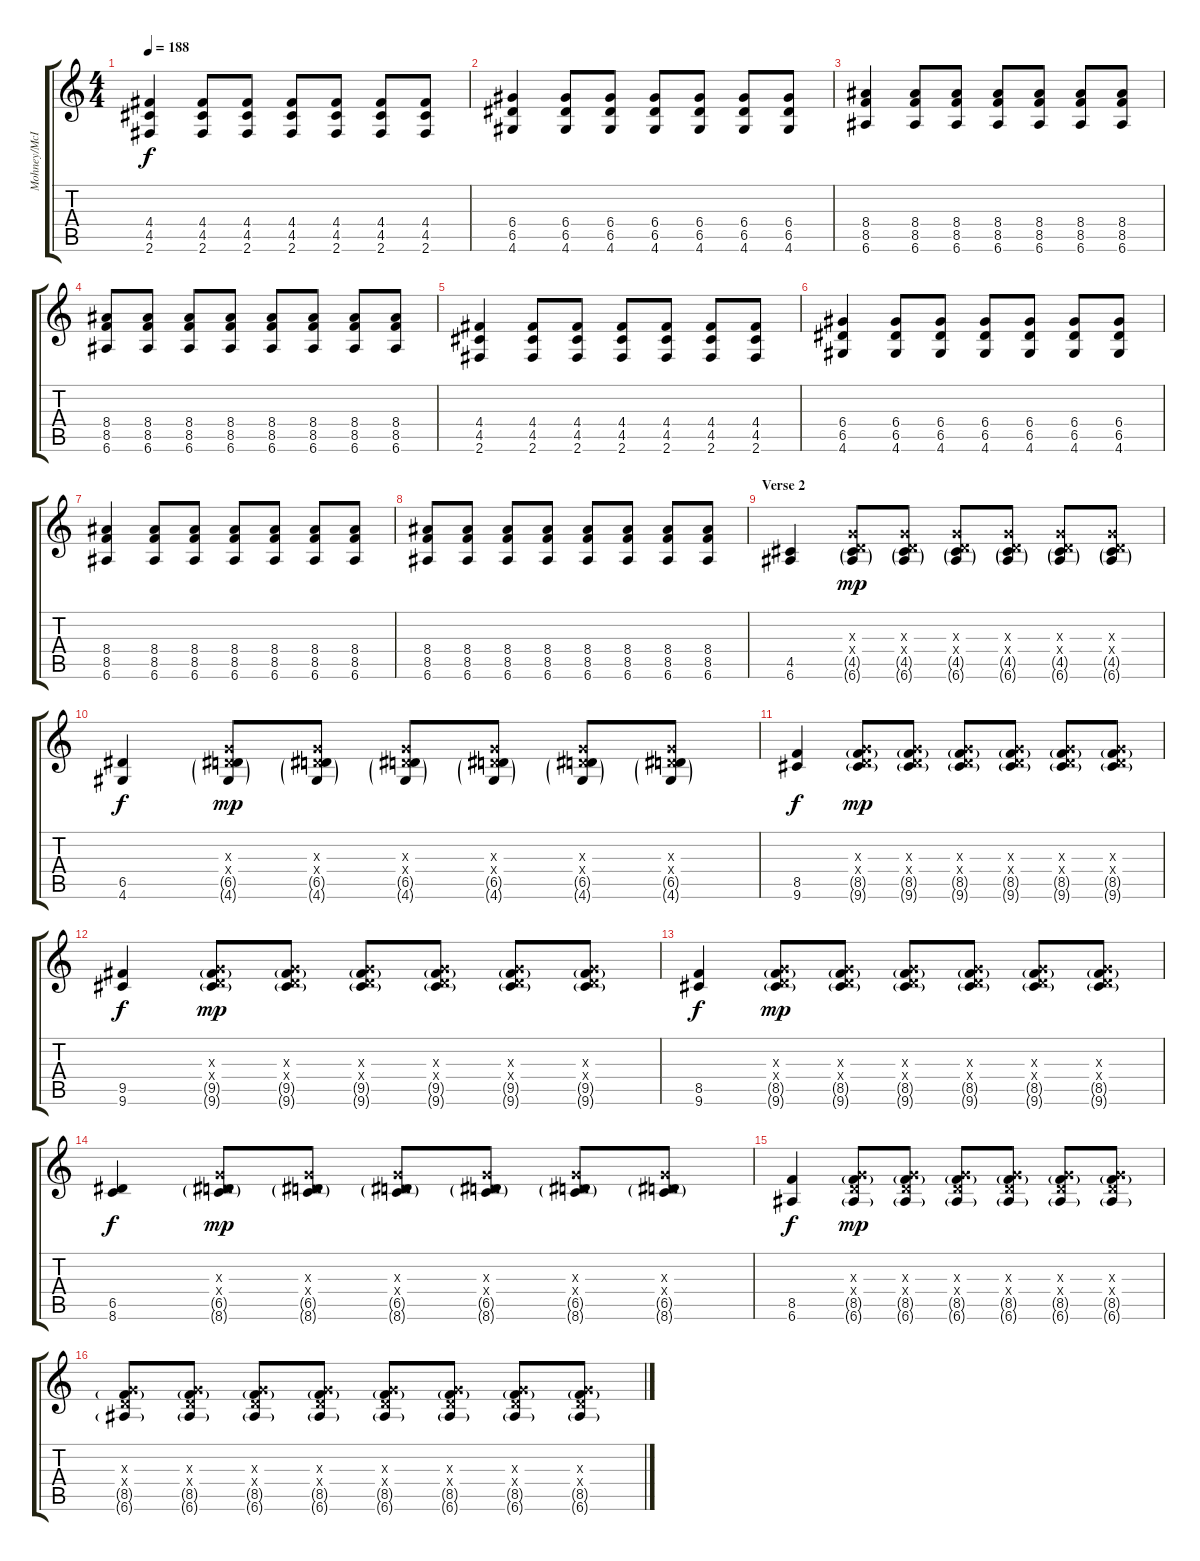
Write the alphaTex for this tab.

\track ("Mohney/McIIrath (Guitar)" "Mohney/McI") {instrument overdrivenguitar}
\staff {score tabs}
\tuning (E4 B3 G3 D3 A2 E2) {hide}
\ts (4 4)
\tempo 188
\clef g2
\ks c
(4.4 4.5 2.6).4{dy f} (4.4 4.5 2.6).8 (4.4 4.5 2.6).8 (4.4 4.5 2.6).8 (4.4 4.5 2.6).8 (4.4 4.5 2.6).8 (4.4 4.5 2.6).8 |
(6.4 6.5 4.6).4 (6.4 6.5 4.6).8 (6.4 6.5 4.6).8 (6.4 6.5 4.6).8 (6.4 6.5 4.6).8 (6.4 6.5 4.6).8 (6.4 6.5 4.6).8 |
(8.4 8.5 6.6).4 (8.4 8.5 6.6).8 (8.4 8.5 6.6).8 (8.4 8.5 6.6).8 (8.4 8.5 6.6).8 (8.4 8.5 6.6).8 (8.4 8.5 6.6).8 |
(8.4 8.5 6.6).8 (8.4 8.5 6.6).8 (8.4 8.5 6.6).8 (8.4 8.5 6.6).8 (8.4 8.5 6.6).8 (8.4 8.5 6.6).8 (8.4 8.5 6.6).8 (8.4 8.5 6.6).8 |
(4.4 4.5 2.6).4 (4.4 4.5 2.6).8 (4.4 4.5 2.6).8 (4.4 4.5 2.6).8 (4.4 4.5 2.6).8 (4.4 4.5 2.6).8 (4.4 4.5 2.6).8 |
(6.4 6.5 4.6).4 (6.4 6.5 4.6).8 (6.4 6.5 4.6).8 (6.4 6.5 4.6).8 (6.4 6.5 4.6).8 (6.4 6.5 4.6).8 (6.4 6.5 4.6).8 |
(8.4 8.5 6.6).4 (8.4 8.5 6.6).8 (8.4 8.5 6.6).8 (8.4 8.5 6.6).8 (8.4 8.5 6.6).8 (8.4 8.5 6.6).8 (8.4 8.5 6.6).8 |
(8.4 8.5 6.6).8 (8.4 8.5 6.6).8 (8.4 8.5 6.6).8 (8.4 8.5 6.6).8 (8.4 8.5 6.6).8 (8.4 8.5 6.6).8 (8.4 8.5 6.6).8 (8.4 8.5 6.6).8 |
\section ("" "Verse 2")
(4.5 6.6).4 (0.3{x} 0.4{x} 4.5{g} 6.6{g}).8{dy mp} (0.3{x} 0.4{x} 4.5{g} 6.6{g}).8 (0.3{x} 0.4{x} 4.5{g} 6.6{g}).8 (0.3{x} 0.4{x} 4.5{g} 6.6{g}).8 (0.3{x} 0.4{x} 4.5{g} 6.6{g}).8 (0.3{x} 0.4{x} 4.5{g} 6.6{g}).8 |
(6.5 4.6).4{dy f} (0.3{x} 0.4{x} 6.5{g} 4.6{g}).8{dy mp} (0.3{x} 0.4{x} 6.5{g} 4.6{g}).8 (0.3{x} 0.4{x} 6.5{g} 4.6{g}).8 (0.3{x} 0.4{x} 6.5{g} 4.6{g}).8 (0.3{x} 0.4{x} 6.5{g} 4.6{g}).8 (0.3{x} 0.4{x} 6.5{g} 4.6{g}).8 |
(8.5 9.6).4{dy f} (0.3{x} 0.4{x} 8.5{g} 9.6{g}).8{dy mp} (0.3{x} 0.4{x} 8.5{g} 9.6{g}).8 (0.3{x} 0.4{x} 8.5{g} 9.6{g}).8 (0.3{x} 0.4{x} 8.5{g} 9.6{g}).8 (0.3{x} 0.4{x} 8.5{g} 9.6{g}).8 (0.3{x} 0.4{x} 8.5{g} 9.6{g}).8 |
(9.5 9.6).4{dy f} (0.3{x} 0.4{x} 9.5{g} 9.6{g}).8{dy mp} (0.3{x} 0.4{x} 9.5{g} 9.6{g}).8 (0.3{x} 0.4{x} 9.5{g} 9.6{g}).8 (0.3{x} 0.4{x} 9.5{g} 9.6{g}).8 (0.3{x} 0.4{x} 9.5{g} 9.6{g}).8 (0.3{x} 0.4{x} 9.5{g} 9.6{g}).8 |
(8.5 9.6).4{dy f} (0.3{x} 0.4{x} 8.5{g} 9.6{g}).8{dy mp} (0.3{x} 0.4{x} 8.5{g} 9.6{g}).8 (0.3{x} 0.4{x} 8.5{g} 9.6{g}).8 (0.3{x} 0.4{x} 8.5{g} 9.6{g}).8 (0.3{x} 0.4{x} 8.5{g} 9.6{g}).8 (0.3{x} 0.4{x} 8.5{g} 9.6{g}).8 |
(6.5 8.6).4{dy f} (0.3{x} 0.4{x} 6.5{g} 8.6{g}).8{dy mp} (0.3{x} 0.4{x} 6.5{g} 8.6{g}).8 (0.3{x} 0.4{x} 6.5{g} 8.6{g}).8 (0.3{x} 0.4{x} 6.5{g} 8.6{g}).8 (0.3{x} 0.4{x} 6.5{g} 8.6{g}).8 (0.3{x} 0.4{x} 6.5{g} 8.6{g}).8 |
(8.5 6.6).4{dy f} (0.3{x} 0.4{x} 8.5{g} 6.6{g}).8{dy mp} (0.3{x} 0.4{x} 8.5{g} 6.6{g}).8 (0.3{x} 0.4{x} 8.5{g} 6.6{g}).8 (0.3{x} 0.4{x} 8.5{g} 6.6{g}).8 (0.3{x} 0.4{x} 8.5{g} 6.6{g}).8 (0.3{x} 0.4{x} 8.5{g} 6.6{g}).8 |
(0.3{x} 0.4{x} 8.5{g} 6.6{g}).8 (0.3{x} 0.4{x} 8.5{g} 6.6{g}).8 (0.3{x} 0.4{x} 8.5{g} 6.6{g}).8 (0.3{x} 0.4{x} 8.5{g} 6.6{g}).8 (0.3{x} 0.4{x} 8.5{g} 6.6{g}).8 (0.3{x} 0.4{x} 8.5{g} 6.6{g}).8 (0.3{x} 0.4{x} 8.5{g} 6.6{g}).8 (0.3{x} 0.4{x} 8.5{g} 6.6{g}).8
